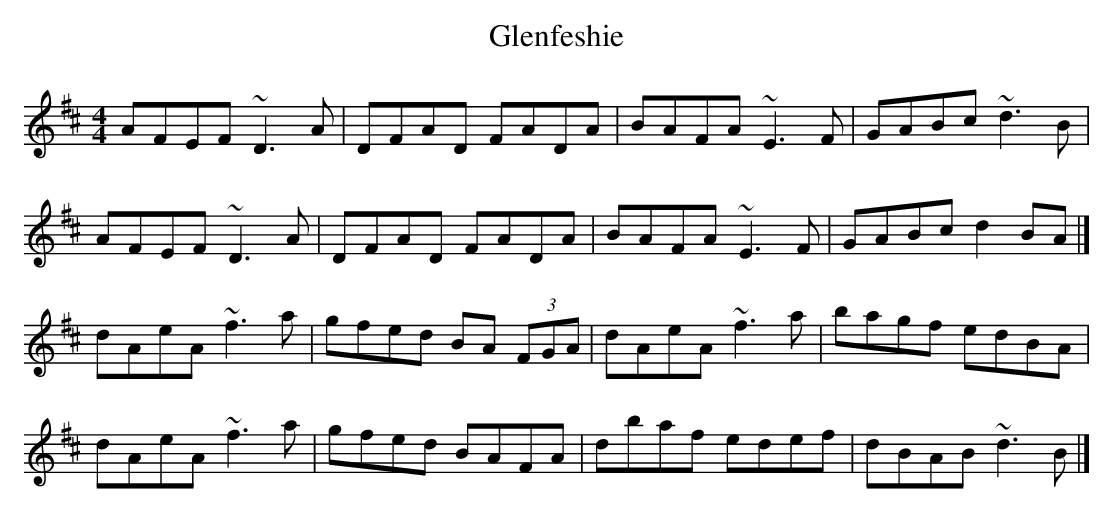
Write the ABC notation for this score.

X:1
T: Glenfeshie
M: 4/4
L: 1/8
K: Dmaj
AFEF ~D3A|DFAD FADA|BAFA ~E3F|GABc ~d3 B|
AFEF ~D3A|DFAD FADA|BAFA ~E3F|GABc d2 BA|]
dAeA ~f3a|gfed BA (3FGA |dAeA ~f3a|bagf edBA|
dAeA ~f3a|gfed BAFA|dbaf edef|dBAB ~d3 B|]
